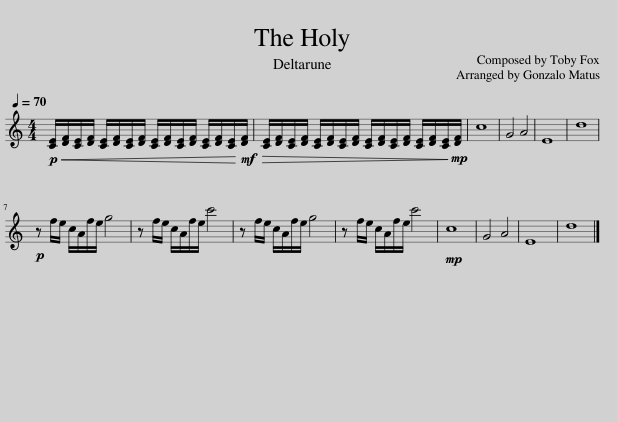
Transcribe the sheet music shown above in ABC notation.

X:1
L:1/8
Q:1/4=70
M:4/4
I:linebreak $
K:C
V:1 treble
V:1
!p! [CE]/!<(![DF]/[CE]/[DF]/ [CE]/[DF]/[CE]/[DF]/ [CE]/[DF]/[CE]/[DF]/ [CE]/[DF]/[CE]/!<)!!mf![DF]/ |!>(! [CE]/[DF]/[CE]/[DF]/ [CE]/[DF]/[CE]/[DF]/ [CE]/[DF]/[CE]/[DF]/ [CE]/[DF]/[CE]/!>)!!mp![DF]/ | c8 | G4 A4 | E8 | %5
 d8 |$!p! z f/e/ c/A/f/e/ g4 | z f/e/ c/A/f/e/ c'4 | z f/e/ c/A/f/e/ g4 | z f/e/ c/A/f/e/ c'4 | %10
!mp! c8 | G4 A4 | E8 | d8 |] %14
